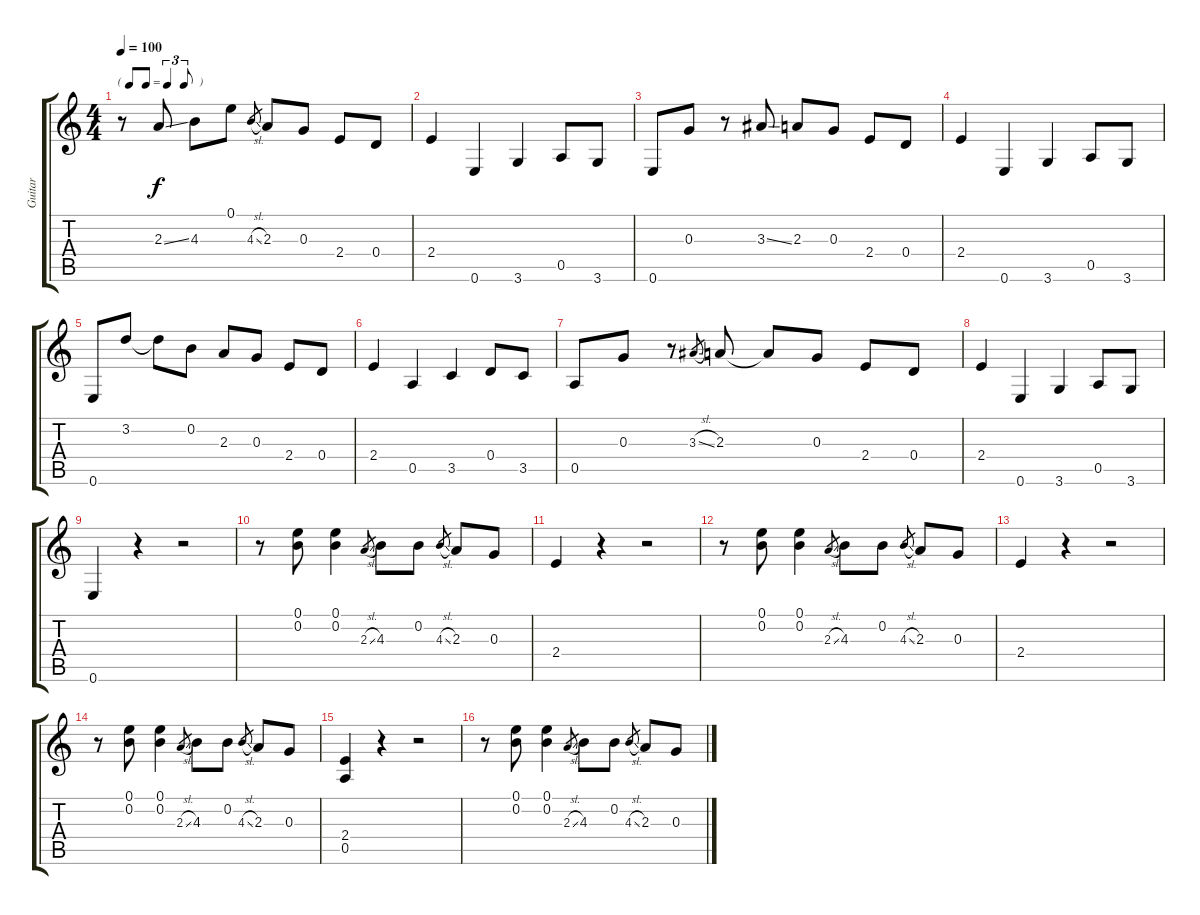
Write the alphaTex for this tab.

\track ("Guitar" "Guitar") {instrument acousticguitarsteel}
\staff {score tabs}
\tuning (E4 B3 G3 D3 A2 E2) {hide}
\ts (4 4)
\tf triplet8th
\tempo 100
\clef g2
\ks c
r.8{dy f instrument acousticguitarsteel} 2.3{ss}.8 4.3.8 0.1.8 4.3{sl}.8{gr} 2.3.8 0.3.8 2.4.8 0.4.8 |
2.4.4 0.6.4 3.6.4 0.5.8 3.6.8 |
0.6.8 0.3.8 r.8 3.3{ss}.8 2.3.8 0.3.8 2.4.8 0.4.8 |
2.4.4 0.6.4 3.6.4 0.5.8 3.6.8 |
0.6.8 3.2.8 3.2{t}.8 0.2.8 2.3.8 0.3.8 2.4.8 0.4.8 |
2.4.4 0.5.4 3.5.4 0.4.8 3.5.8 |
0.5.8 0.3.8 r.8 3.3{sl}.8{gr} 2.3.8 2.3{t}.8 0.3.8 2.4.8 0.4.8 |
2.4.4 0.6.4 3.6.4 0.5.8 3.6.8 |
0.6.4 r.4 r.2 |
r.8 (0.1 0.2).8 (0.1 0.2).4 2.3{sl}.8{gr} 4.3.8 0.2.8 4.3{sl}.8{gr} 2.3.8 0.3.8 |
2.4.4 r.4 r.2 |
r.8 (0.1 0.2).8 (0.1 0.2).4 2.3{sl}.8{gr} 4.3.8 0.2.8 4.3{sl}.8{gr} 2.3.8 0.3.8 |
2.4.4 r.4 r.2 |
r.8 (0.1 0.2).8 (0.1 0.2).4 2.3{sl}.8{gr} 4.3.8 0.2.8 4.3{sl}.8{gr} 2.3.8 0.3.8 |
(2.4 0.5).4 r.4 r.2 |
r.8 (0.1 0.2).8 (0.1 0.2).4 2.3{sl}.8{gr} 4.3.8 0.2.8 4.3{sl}.8{gr} 2.3.8 0.3.8
